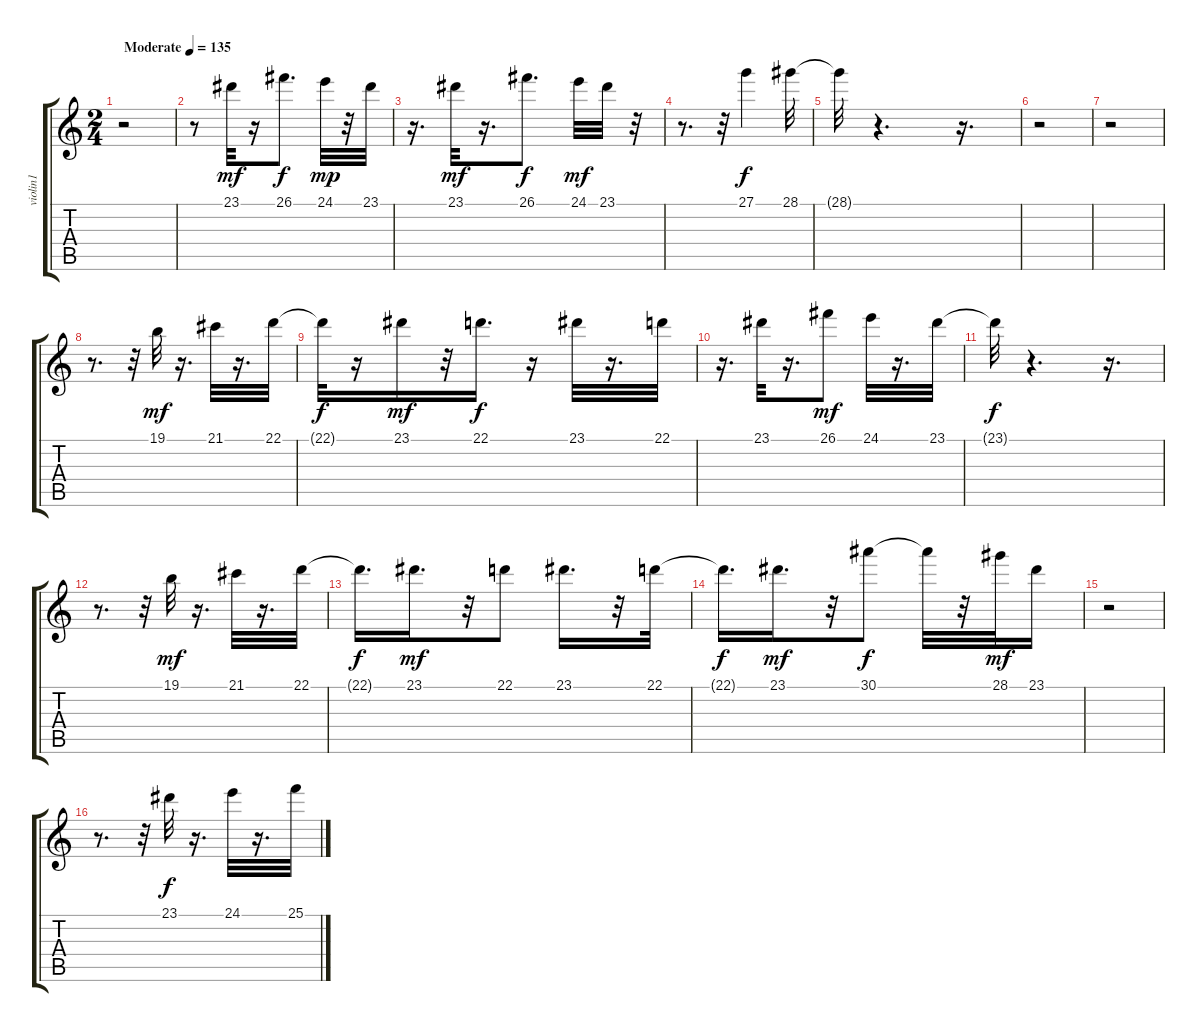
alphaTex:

\track ("violin1" "violin1") {instrument stringensemble1}
\staff {score tabs}
\tuning (E4 B3 G3 D3 A2 E2) {hide}
\ts (2 4)
\tempo (135 "Moderate")
\clef g2
\ks c
r.2{dy mf instrument stringensemble1} |
r.8 23.1.32{volume 16} r.16 26.1.8{d dy f} 24.1.32{dy mp} r.32 23.1.32 |
r.16{d} 23.1.32{dy mf} r.16{d} 26.1.8{d dy f} 24.1.32{dy mf} 23.1.32 r.32 |
r.8{d} r.32 27.1.4{dy f} 28.1.32 |
28.1{t}.32 r.4{d} r.16{d} |
r.2 |
r.2 |
r.8{d} r.32 19.1.32{dy mf} r.16{d} 21.1.32 r.16{d} 22.1.32 |
22.1{t}.32{dy f} r.16 23.1.16{dy mf} r.32 22.1.16{d dy f} r.16 23.1.32 r.16{d} 22.1.32 |
r.16{d} 23.1.32 r.16{d} 26.1.8{dy mf} 24.1.32 r.16{d} 23.1.32 |
23.1{t}.32{dy f} r.4{d} r.16{d} |
r.8{d} r.32 19.1.32{dy mf} r.16{d} 21.1.32 r.16{d} 22.1.32 |
22.1{t}.16{d dy f} 23.1.16{d dy mf} r.32 22.1.8 23.1.16{d} r.32 22.1.32 |
22.1{t}.16{d dy f} 23.1.16{d dy mf} r.32 30.1.8{dy f} 30.1{t}.32 r.32 28.1.32{dy mf} 23.1.16 |
r.2 |
r.8{d} r.32 23.1.32{dy f} r.16{d} 24.1.32 r.16{d} 25.1.32
